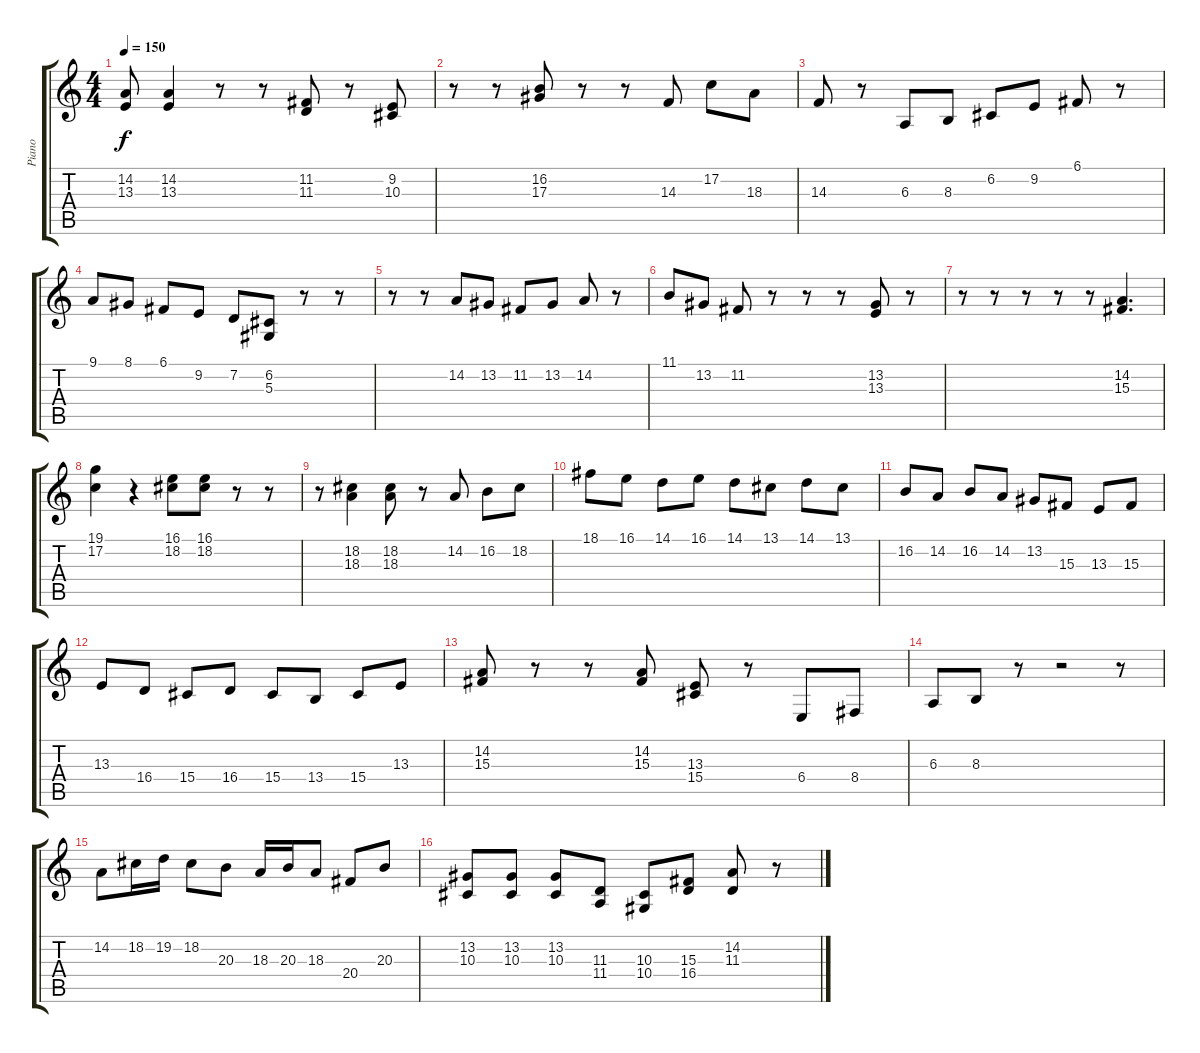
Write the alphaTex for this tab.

\track ("Piano" "Piano") {instrument acousticgrandpiano}
\staff {score tabs}
\tuning (C4 G3 Eb3 Bb2 F2 C2) {hide}
\ts (4 4)
\tempo 150
\clef g2
\ks c
(14.2 13.3).8{dy f} (14.2 13.3).4 r.8 r.8 (11.2 11.3).8 r.8 (9.2 10.3).8 |
r.8 r.8 (16.2 17.3).8 r.8 r.8 14.3.8 17.2.8 18.3.8 |
14.3.8 r.8 6.3.8 8.3.8 6.2.8 9.2.8 6.1.8 r.8 |
9.1.8 8.1.8 6.1.8 9.2.8 7.2.8 (6.2 5.3).8 r.8 r.8 |
r.8 r.8 14.2.8 13.2.8 11.2.8 13.2.8 14.2.8 r.8 |
11.1.8 13.2.8 11.2.8 r.8 r.8 r.8 (13.2 13.3).8 r.8 |
r.8 r.8 r.8 r.8 r.8 (14.2 15.3).4{d} |
(19.1 17.2).4 r.4 (16.1 18.2).8 (16.1 18.2).8 r.8 r.8 |
r.8 (18.2 18.3).4 (18.2 18.3).8 r.8 14.2.8 16.2.8 18.2.8 |
18.1.8 16.1.8 14.1.8 16.1.8 14.1.8 13.1.8 14.1.8 13.1.8 |
16.2.8 14.2.8 16.2.8 14.2.8 13.2.8 15.3.8 13.3.8 15.3.8 |
13.3.8 16.4.8 15.4.8 16.4.8 15.4.8 13.4.8 15.4.8 13.3.8 |
(14.2 15.3).8 r.8 r.8 (14.2 15.3).8 (13.3 15.4).8 r.8 6.4.8 8.4.8 |
6.3.8 8.3.8 r.8 r.2 r.8 |
14.2.8 18.2.16 19.2.16 18.2.8 20.3.8 18.3.16 20.3.16 18.3.8 20.4.8 20.3.8 |
(13.2 10.3).8 (13.2 10.3).8 (13.2 10.3).8 (11.3 11.4).8 (10.3 10.4).8 (15.3 16.4).8 (14.2 11.3).8 r.8
